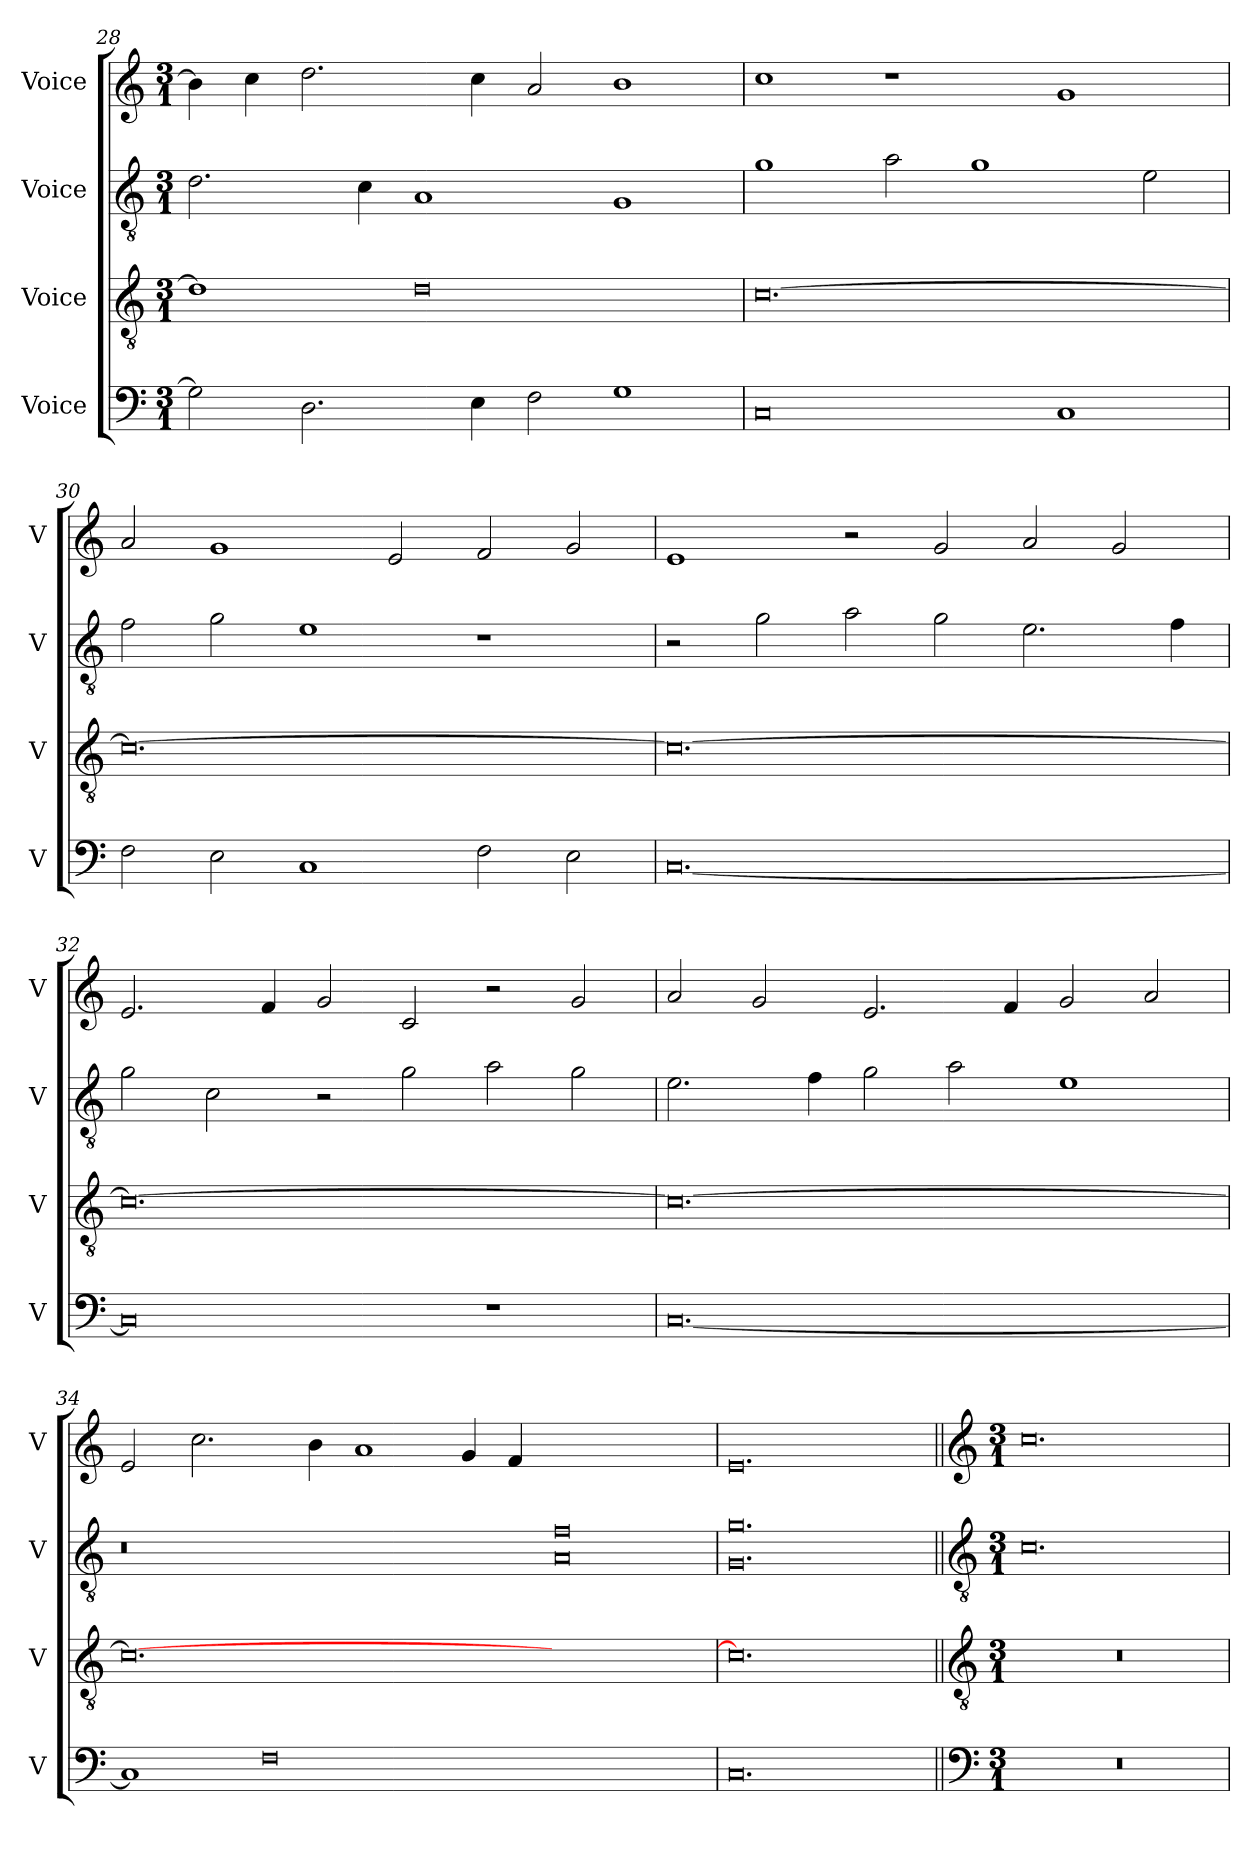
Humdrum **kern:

**kern	**kern	**kern	**kern
*part4	*part3	*part2	*part1
*staff4	*staff3	*staff2	*staff1
*I"Voice	*I"Voice	*I"Voice	*I"Voice
*I'V	*I'V	*I'V	*I'V
!!LO:PB:g=z
*clefF4	*clefGv2	*clefGv2	*clefG2
*k[]	*k[]	*k[]	*k[]
*M3/1	*M3/1	*M3/1	*M3/1
=28	=28	=28	=28
2G\]	1d]	2.d\	4b\]
.	.	.	4cc\
2.D\	.	.	2.dd\
.	.	4c\	.
.	0d	1A	.
4E\	.	.	4cc\
2F\	.	.	2a/
1G	.	1G	1b
=29	=29	=29	=29
0C	[0.c	1g	1cc
.	.	2a\	1r
.	.	1g	.
1C	.	.	1g
.	.	2e\	.
=30	=30	=30	=30
2F\	0.c_	2f\	2a/
2E\	.	2g\	1g
1C	.	1e	.
.	.	.	2e/
2F\	.	1r	2f/
2E\	.	.	2g/
!!LO:LB:g=z
=31	=31	=31	=31
[0.C	0.c_	2r	1e
.	.	2g\	.
.	.	2a\	2r
.	.	2g\	2g/
.	.	2.e\	2a/
.	.	.	2g/
.	.	4f\	.
=32	=32	=32	=32
0C]	0.c_	2g\	2.e/
.	.	2c\	.
.	.	.	4f/
.	.	2r	2g/
.	.	2g\	2c/
1r	.	2a\	2r
.	.	2g\	2g/
!!LO:LB:g=z
=33	=33	=33	=33
[0.C	0.c_	2.e\	2a/
.	.	.	2g/
.	.	4f\	.
.	.	2g\	2.e/
.	.	2a\	.
.	.	.	4f/
.	.	1e	2g/
.	.	.	2a/
=34	=34	=34	=34
1C]	0.c_	0.r	2e/
.	.	.	2.cc\
0F	.	.	.
.	.	.	4b\
.	.	.	1a
.	.	.	4g/
.	.	.	4f/
0ryy	0ryy	0A 0f	0ryy
=35	=35	=35	=35
*	*	*^	*
0.C	0.c]	0.G	0.g	0.e
*	*	*v	*v	*
!!LO:LB:g=z
=36||	=36||	=36||	=36||
*clefF4	*clefGv2	*clefGv2	*clefG2
*M3/1	*M3/1	*M3/1	*M3/1
0.r	0.r	0.c	0.cc
=	=	=	=
*-	*-	*-	*-
